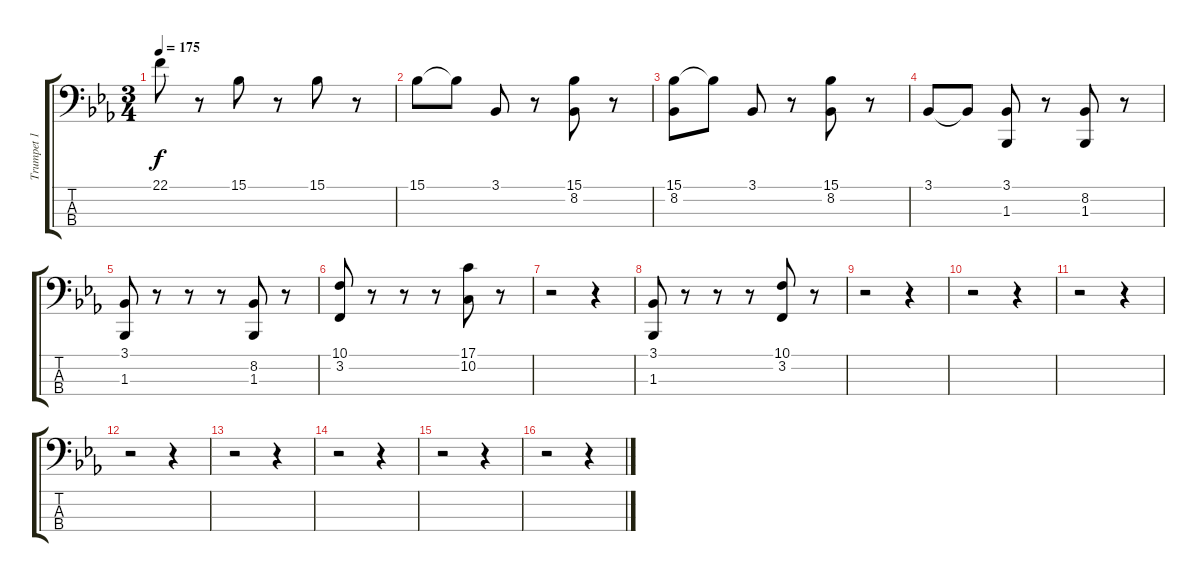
\track ("Trumpet 1" "Trumpet 1") {instrument trumpet}
\staff {score tabs}
\tuning (G2 D2 A1 E1) {hide}
\ts (3 4)
\tempo 175
\clef f4
\ks eb
22.1{t}.8{dy f} r.8 15.1.8 r.8 15.1.8 r.8 |
15.1.8 15.1{t}.8 3.1.8 r.8 (15.1 8.2).8 r.8 |
(15.1 8.2).8 15.1{t}.8 3.1.8 r.8 (15.1 8.2).8 r.8 |
3.1.8 3.1{t}.8 (3.1 1.3).8 r.8 (8.2 1.3).8 r.8 |
(3.1 1.3).8 r.8 r.8 r.8 (8.2 1.3).8 r.8 |
(10.1 3.2).8 r.8 r.8 r.8 (17.1 10.2).8 r.8 |
r.2 r.4 |
(3.1 1.3).8 r.8 r.8 r.8 (10.1 3.2).8 r.8 |
r.2 r.4 |
r.2 r.4 |
r.2 r.4 |
r.2 r.4 |
r.2 r.4 |
r.2 r.4 |
r.2 r.4 |
r.2 r.4
